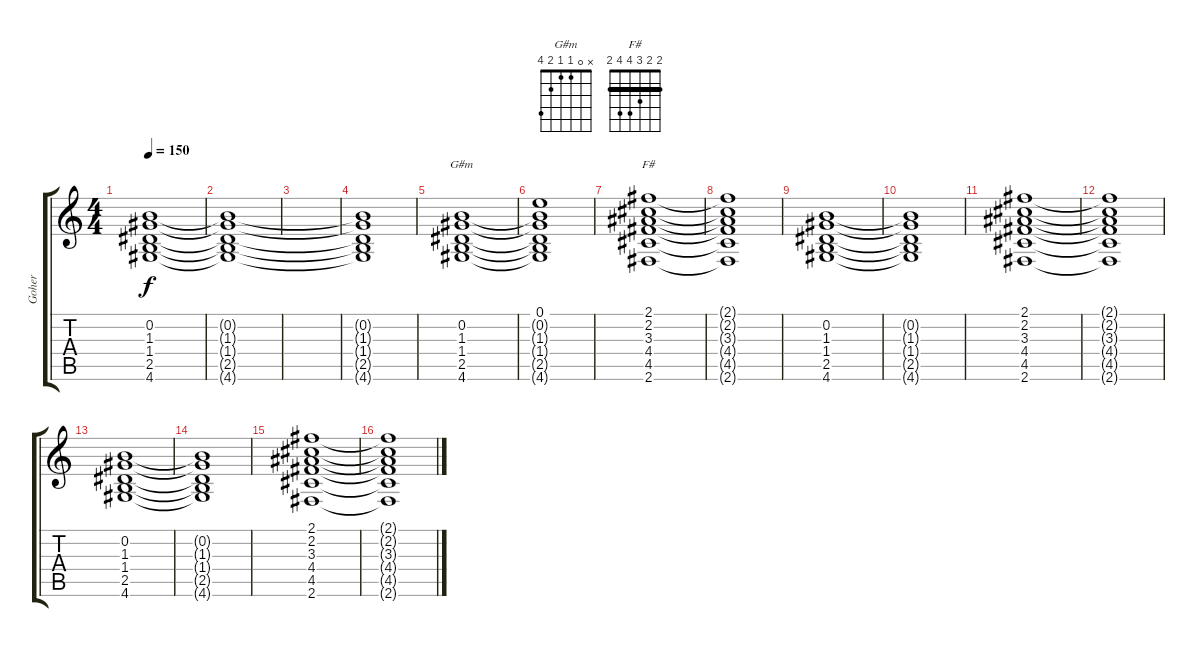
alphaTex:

\track ("Goher" "Goher") {instrument overdrivenguitar}
\staff {score tabs}
\tuning (E4 B3 G3 D3 A2 E2) {hide}
\chord ("G#m" x 0 1 1 2 4)
\chord ("F#" 2 2 3 4 4 2) {barre 2}
\ts (4 4)
\tempo 150
\clef g2
\ks c
(0.2{t} 1.3{t} 1.4{t} 2.5{t} 4.6{t}).1{dy f volume 8} |
(0.2{t} 1.3{t} 1.4{t} 2.5{t} 4.6{t}).1 |
|
(0.2{t} 1.3{t} 1.4{t} 2.5{t} 4.6{t}).1 |
(0.2 1.3 1.4 2.5 4.6).1{ch "G#m" volume 13} |
(0.1 0.2{t} 1.3{t} 1.4{t} 2.5{t} 4.6{t}).1 |
(2.1 2.2 3.3 4.4 4.5 2.6).1{ch "F#"} |
(2.1{t} 2.2{t} 3.3{t} 4.4{t} 4.5{t} 2.6{t}).1 |
(0.2 1.3 1.4 2.5 4.6).1 |
(0.2{t} 1.3{t} 1.4{t} 2.5{t} 4.6{t}).1 |
(2.1 2.2 3.3 4.4 4.5 2.6).1 |
(2.1{t} 2.2{t} 3.3{t} 4.4{t} 4.5{t} 2.6{t}).1 |
(0.2 1.3 1.4 2.5 4.6).1 |
(0.2{t} 1.3{t} 1.4{t} 2.5{t} 4.6{t}).1 |
(2.1 2.2 3.3 4.4 4.5 2.6).1 |
(2.1{t} 2.2{t} 3.3{t} 4.4{t} 4.5{t} 2.6{t}).1
